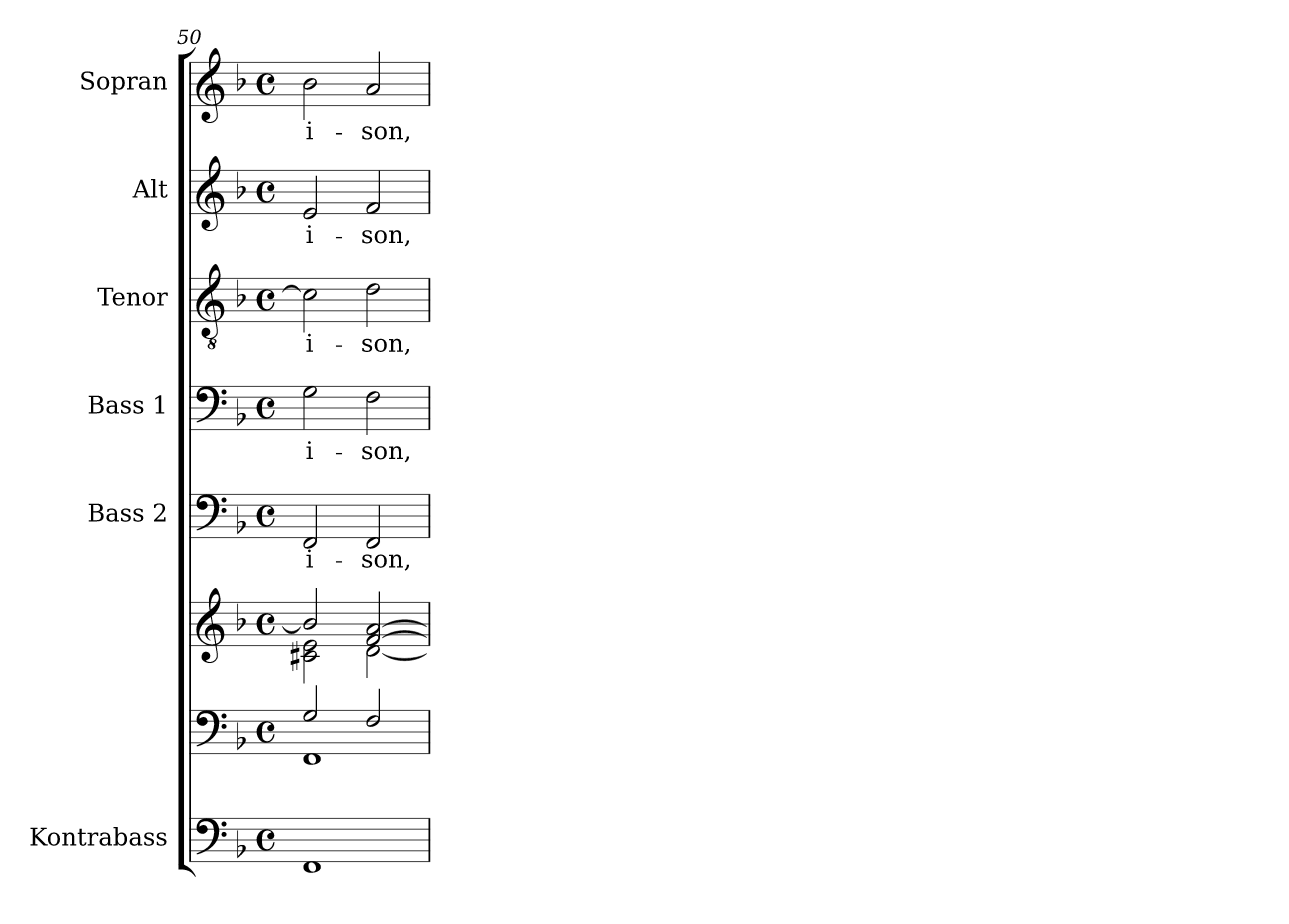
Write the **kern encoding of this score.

**kern	**kern	**kern	**kern	**text	**kern	**text	**kern	**text	**kern	**text	**kern	**text
*part7	*part6	*part6	*part5	*part5	*part4	*part4	*part3	*part3	*part2	*part2	*part1	*part1
*staff8	*staff7	*staff6	*staff5	*staff5	*staff4	*staff4	*staff3	*staff3	*staff2	*staff2	*staff1	*staff1
*I"Kontrabass	*	*	*I"Bass 2	*	*I"Bass 1	*	*I"Tenor	*	*I"Alt	*	*I"Sopran	*
*I'Kb.	*	*	*I'B. 2	*	*I'B. 1	*	*I'T.	*	*I'A.	*	*I'S.	*
*clefF4	*clefF4	*clefG2	*clefF4	*	*clefF4	*	*clefGv2	*	*clefG2	*	*clefG2	*
*ITrd7c12	*	*	*	*	*	*	*	*	*	*	*	*
*k[b-]	*k[b-]	*k[b-]	*k[b-]	*	*k[b-]	*	*k[b-]	*	*k[b-]	*	*k[b-]	*
*F:	*F:	*F:	*F:	*	*F:	*	*F:	*	*F:	*	*F:	*
*M4/4	*M4/4	*M4/4	*M4/4	*	*M4/4	*	*M4/4	*	*M4/4	*	*M4/4	*
*met(c)	*met(c)	*met(c)	*met(c)	*	*met(c)	*	*met(c)	*	*met(c)	*	*met(c)	*
=50	=50	=50	=50	=50	=50	=50	=50	=50	=50	=50	=50	=50
*	*^	*^	*	*	*	*	*	*	*	*	*	*
!	!	!	!	!	!	!LO:LY:b	!	!LO:LY:b	!	!LO:LY:b	!	!LO:LY:b	!	!LO:LY:b
1FFF	2G/	1FF	2b-/]	2c#X\ 2e\	2FF/	-i-	2G\	-i-	2c#\]	-i-	2e/	-i-	2b-\	-i-
!	!	!	!	!	!	!LO:LY:b	!	!LO:LY:b	!	!LO:LY:b	!	!LO:LY:b	!	!LO:LY:b
.	2F/	.	[>2f/ [>2a/	[<2d\	2FF/	-son,	2F\	-son,	2d\	-son,	2f/	-son,	2a/	-son,
*	*v	*v	*	*	*	*	*	*	*	*	*	*	*	*
*	*	*v	*v	*	*	*	*	*	*	*	*	*	*
=	=	=	=	=	=	=	=	=	=	=	=	=
*-	*-	*-	*-	*-	*-	*-	*-	*-	*-	*-	*-	*-
